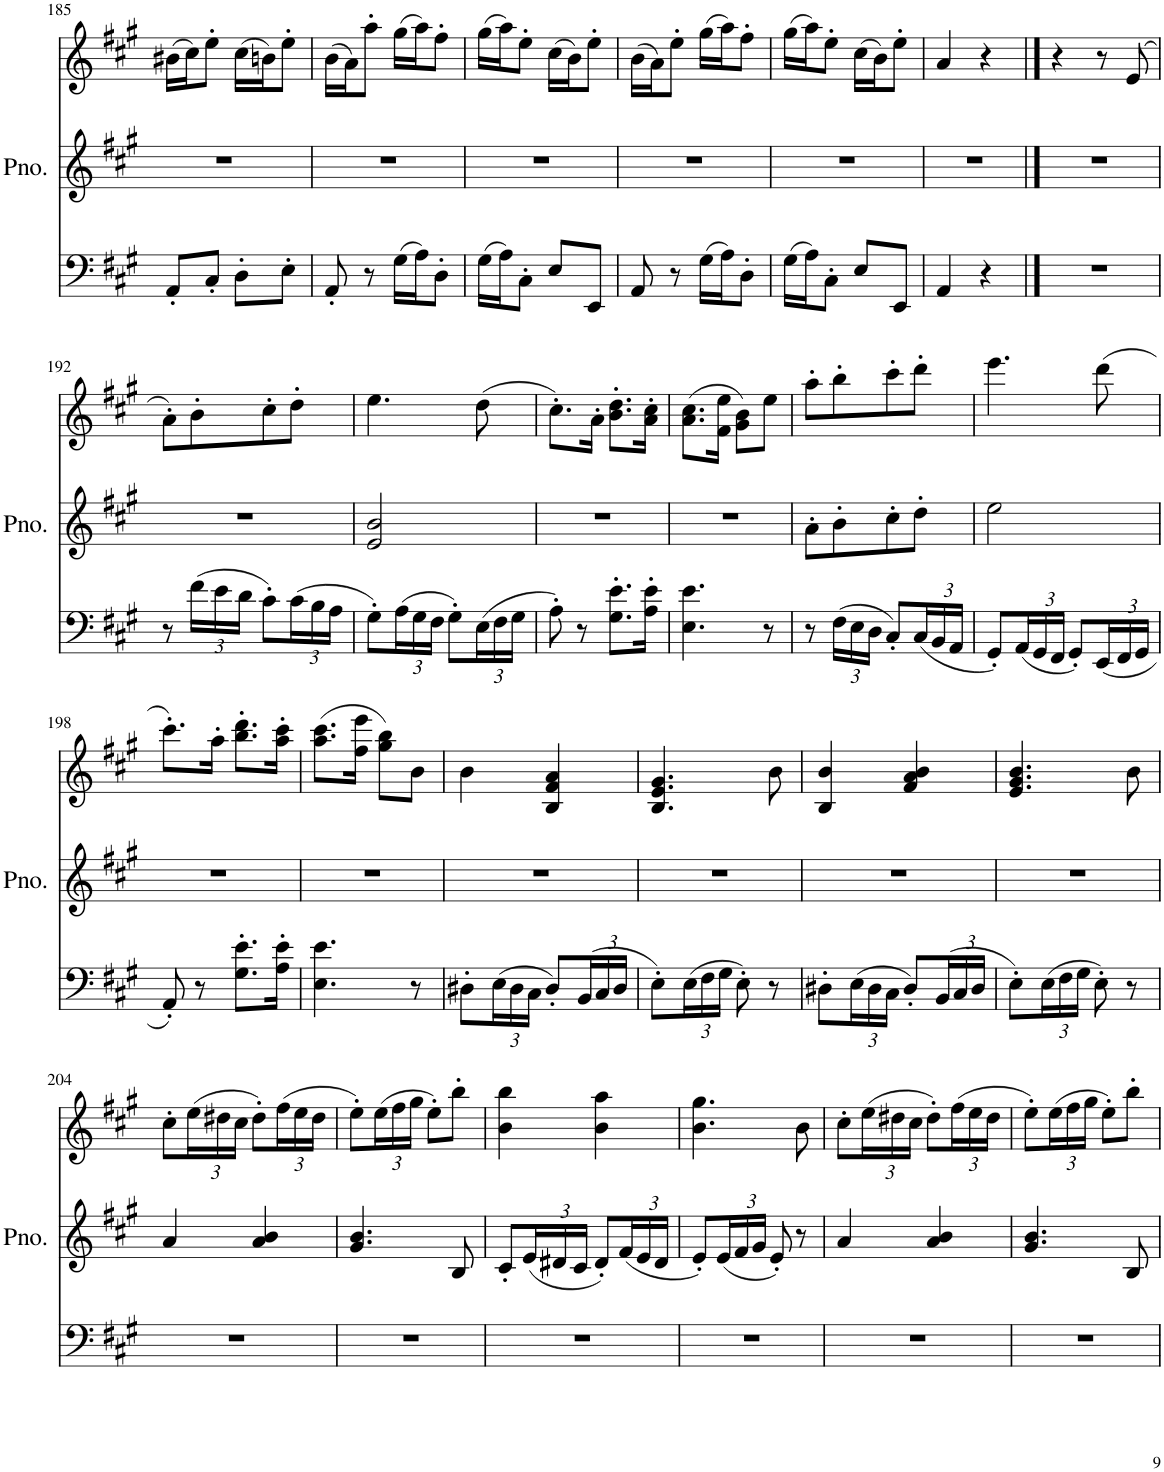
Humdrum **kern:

**kern	**kern	**kern
*part1	*part1	*part1
*staff3	*staff2	*staff1
*I"Piano	*	*
*I'Pno.	*	*
!!LO:PB:g=z
*clefF4	*clefG2	*clefG2
*k[f#c#g#]	*k[f#c#g#]	*k[f#c#g#]
*M2/4	*M2/4	*M2/4
=185	=185	=185
8AA'/L	2r	(16b#X\LL
.	.	16cc#\J)
8C#'/J	.	8ee'\J
8D'\L	.	(16cc#\LL
.	.	16bn\J)
8E'\J	.	8ee'\J
=186	=186	=186
8AA'/	2r	(16b\LL
.	.	16a\J)
8r	.	8aa'\J
16G#\LL	.	(16gg#\LL
16A\J	.	16aa\J)
8D'\J	.	8ff#'\J
=187	=187	=187
16G#\LL	2r	(16gg#\LL
16A\J	.	16aa\J)
8C#'\J	.	8ee'\J
8E/L	.	(16cc#\LL
.	.	16b\J)
8EE/J	.	8ee'\J
=188	=188	=188
8AA/	2r	(16b\LL
.	.	16a\J)
8r	.	8ee'\J
16G#\LL	.	(16gg#\LL
16A\J	.	16aa\J)
8D'\J	.	8ff#'\J
=189	=189	=189
16G#\LL	2r	(16gg#\LL
16A\J	.	16aa\J)
8C#'\J	.	8ee'\J
8E/L	.	(16cc#\LL
.	.	16b\J)
8EE/J	.	8ee'\J
=190	=190	=190
4AA/	2r	4a/
4r	.	4r
==191	==191	==191
2r	2r	4r
.	.	8r
.	.	(8e/
!!LO:LB:g=z
=192	=192	=192
8r	2r	8a'\L)
*Xbrackettup	*	*
24f#\LL	.	8b'\
24e\	.	.
24d\JJ	.	.
8c#'\L	.	8cc#'\
24c#\L	.	8dd'\J
24B\	.	.
24A\JJ	.	.
=193	=193	=193
8G#'\L	2e/ 2b/	4.ee\
24A\L	.	.
24G#\	.	.
24F#\JJ	.	.
8G#'\L	.	.
24E\L	.	(8dd\
24F#\	.	.
24G#\JJ	.	.
=194	=194	=194
8A'\	2r	8.cc#'\L)
8r	.	.
.	.	16a'\Jk
8.G#\' 8.e\'L	.	8.b\' 8.dd\'L
16A\' 16e\'Jk	.	16a\' 16cc#\'Jk
=195	=195	=195
4.E\ 4.e\	2r	(8.a\ 8.cc#\L
.	.	16f#\ 16ee\Jk
.	.	8g#\ 8b\L)
8r	.	8ee\J
=196	=196	=196
8r	8a'\L	8aa'\L
24F#\LL	8b'\	8bb'\
24E\	.	.
24D\JJ	.	.
8C#'/L	8cc#'\	8ccc#'\
24C#/L	8dd'\J	8ddd'\J
24BB/	.	.
24AA/JJ	.	.
=197	=197	=197
8GG#'/L	2ee\	4.eee\
24AA/L	.	.
24GG#/	.	.
24FF#/JJ	.	.
8GG#'/L	.	.
24EE/L	.	(8ddd\
24FF#/	.	.
24GG#/JJ	.	.
!!LO:LB:g=z
=198	=198	=198
8AA'/	2r	8.ccc#'\L)
8r	.	.
.	.	16aa'\Jk
8.G#\' 8.e\'L	.	8.bb\' 8.ddd\'L
16A\' 16e\'Jk	.	16aa\' 16ccc#\'Jk
=199	=199	=199
4.E\ 4.e\	2r	(8.aa\ 8.ccc#\L
.	.	16ff#\ 16eee\Jk
.	.	8gg#\ 8bb\L)
8r	.	8b\J
=200	=200	=200
8D#X'\L	2r	4b\
24E\L	.	.
24D#\	.	.
24C#\JJ	.	.
8D#'/L	.	4B/ 4f#/ 4a/
24BB/L	.	.
24C#/	.	.
24D#/JJ	.	.
=201	=201	=201
8E'\L	2r	4.B/ 4.e/ 4.g#/
24E\L	.	.
24F#\	.	.
24G#\JJ	.	.
8E'\	.	.
8r	.	8b\
=202	=202	=202
8D#X'\L	2r	4B/ 4b/
24E\L	.	.
24D#\	.	.
24C#\JJ	.	.
8D#'/L	.	4f#/ 4a/ 4b/
24BB/L	.	.
24C#/	.	.
24D#/JJ	.	.
=203	=203	=203
8E'\L	2r	4.e/ 4.g#/ 4.b/
24E\L	.	.
24F#\	.	.
24G#\JJ	.	.
8E'\	.	.
8r	.	8b\
!!LO:LB:g=z
=204	=204	=204
2r	4a/	8cc#'\L
*	*	*Xbrackettup
.	.	(24ee\L
.	.	24dd#X\
.	.	24cc#\JJ
.	4a/ 4b/	8dd#'\L)
.	.	(24ff#\L
.	.	24ee\
.	.	24dd#\JJ
=205	=205	=205
2r	4.g#/ 4.b/	8ee'\L)
.	.	(24ee\L
.	.	24ff#\
.	.	24gg#\JJ
.	.	8ee'\L)
.	8B/	8bb'\J
=206	=206	=206
2r	8c#'/L	4b\ 4bb\
*	*Xbrackettup	*
.	24e/L	.
.	24d#X/	.
.	24c#/JJ	.
.	8d#'/L	4b\ 4aa\
.	24f#/L	.
.	24e/	.
.	24d#/JJ	.
=207	=207	=207
2r	8e'/L	4.b\ 4.gg#\
.	24e/L	.
.	24f#/	.
.	24g#/JJ	.
.	8e'/	.
.	8r	8b\
=208	=208	=208
2r	4a/	8cc#'\L
.	.	(24ee\L
.	.	24dd#X\
.	.	24cc#\JJ
.	4a/ 4b/	8dd#'\L)
.	.	(24ff#\L
.	.	24ee\
.	.	24dd#\JJ
=209	=209	=209
2r	4.g#/ 4.b/	8ee'\L)
.	.	(24ee\L
.	.	24ff#\
.	.	24gg#\JJ
.	.	8ee'\L)
.	8B/	8bb'\J
=	=	=
*-	*-	*-
